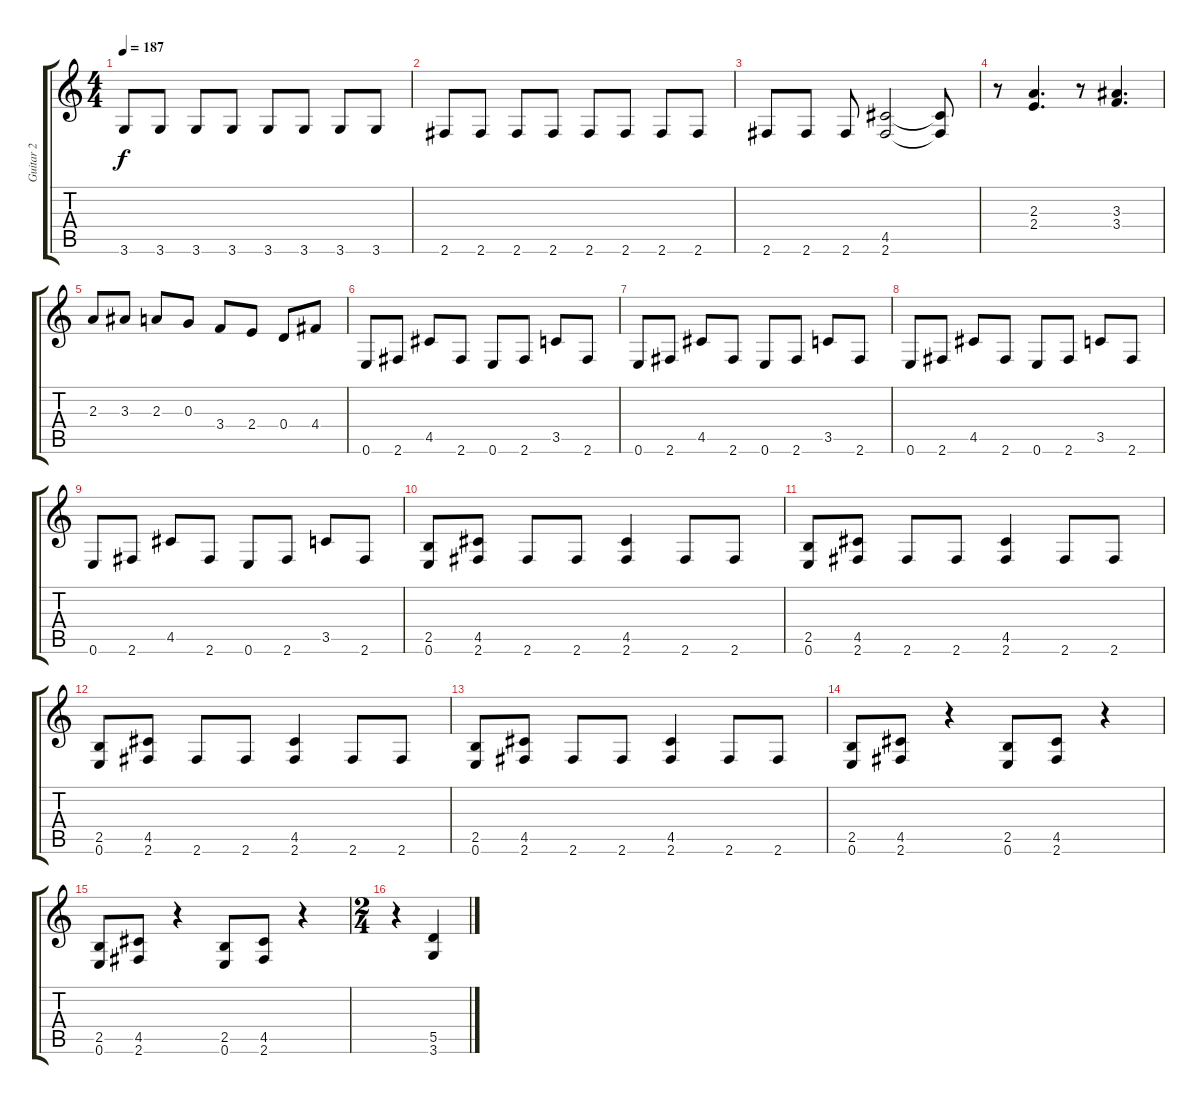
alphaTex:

\track ("Guitar 2" "Guitar 2") {instrument distortionguitar}
\staff {score tabs}
\tuning (E4 B3 G3 D3 A2 E2) {hide}
\ts (4 4)
\tempo 187
\clef g2
\ks c
3.6.8{dy f} 3.6.8 3.6.8 3.6.8 3.6.8 3.6.8 3.6.8 3.6.8 |
2.6.8 2.6.8 2.6.8 2.6.8 2.6.8 2.6.8 2.6.8 2.6.8 |
2.6.8 2.6.8 2.6.8 (4.5 2.6).2 (4.5{t} 2.6{t}).8 |
r.8 (2.3 2.4).4{d} r.8 (3.3 3.4).4{d} |
2.3.8 3.3.8 2.3.8 0.3.8 3.4.8 2.4.8 0.4.8 4.4.8 |
0.6.8 2.6.8 4.5.8 2.6.8 0.6.8 2.6.8 3.5.8 2.6.8 |
0.6.8 2.6.8 4.5.8 2.6.8 0.6.8 2.6.8 3.5.8 2.6.8 |
0.6.8 2.6.8 4.5.8 2.6.8 0.6.8 2.6.8 3.5.8 2.6.8 |
0.6.8 2.6.8 4.5.8 2.6.8 0.6.8 2.6.8 3.5.8 2.6.8 |
(2.5 0.6).8 (4.5 2.6).8 2.6.8 2.6.8 (4.5 2.6).4 2.6.8 2.6.8 |
(2.5 0.6).8 (4.5 2.6).8 2.6.8 2.6.8 (4.5 2.6).4 2.6.8 2.6.8 |
(2.5 0.6).8 (4.5 2.6).8 2.6.8 2.6.8 (4.5 2.6).4 2.6.8 2.6.8 |
(2.5 0.6).8 (4.5 2.6).8 2.6.8 2.6.8 (4.5 2.6).4 2.6.8 2.6.8 |
(2.5 0.6).8 (4.5 2.6).8 r.4 (2.5 0.6).8 (4.5 2.6).8 r.4 |
(2.5 0.6).8 (4.5 2.6).8 r.4 (2.5 0.6).8 (4.5 2.6).8 r.4 |
\ts (2 4)
r.4 (5.5 3.6).4
